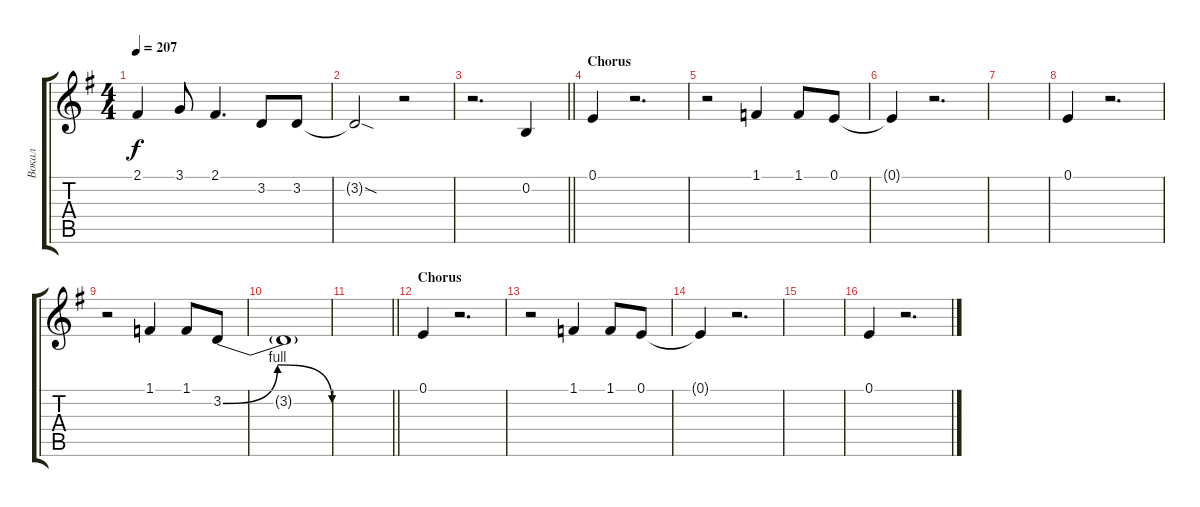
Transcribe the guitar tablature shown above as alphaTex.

\track ("Вокал" "Вокал") {instrument trumpet}
\staff {score tabs}
\tuning (E4 B3 G3 D3 A2 E2) {hide}
\ts (4 4)
\tempo 207
\clef g2
\ks eminor
2.1.4{dy f} 3.1.8 2.1.4{d} 3.2.8 3.2.8 |
3.2{sod t}.2 r.2 |
\barLineRight lightlight
r.2{d} 0.2.4 |
\section ("" "Chorus")
0.1.4 r.2{d} |
r.2 1.1.4 1.1.8 0.1.8 |
0.1{t}.4 r.2{d} |
|
0.1.4 r.2{d} |
r.2 1.1.4 1.1.8 3.2{be (bendrelease 0 0 5 4 34 4 60 0)}.8 |
3.2{t}.1 |
\barLineRight lightlight
|
\section ("" "Chorus")
0.1.4 r.2{d} |
r.2 1.1.4 1.1.8 0.1.8 |
0.1{t}.4 r.2{d} |
|
0.1.4 r.2{d}
